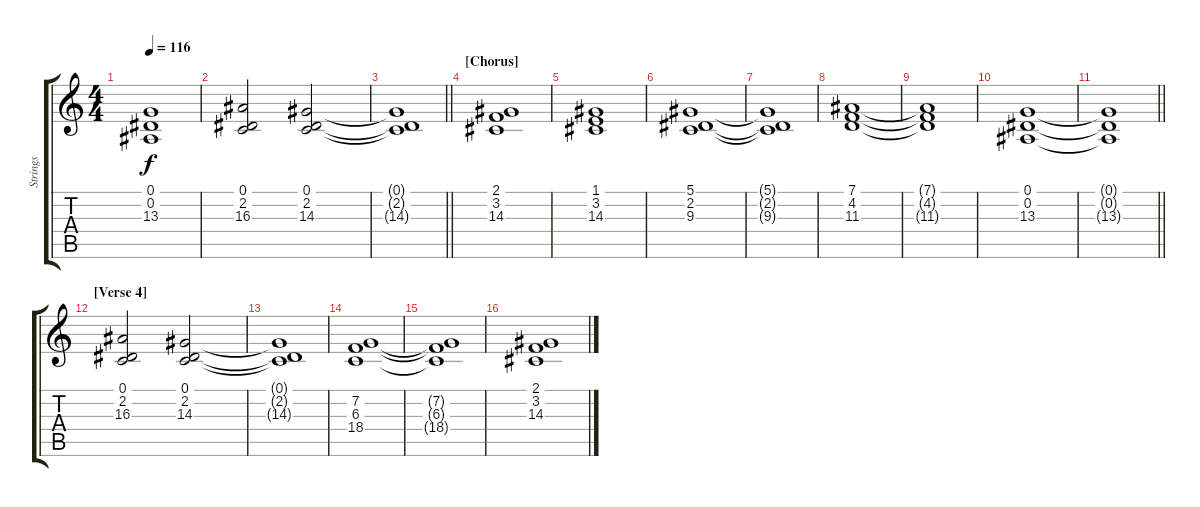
\track ("Strings" "Strings") {instrument stringensemble1}
\staff {score tabs}
\tuning (Eb4 Bb3 Gb3 Db3 Ab2 Eb2) {hide}
\ts (4 4)
\tempo 116
\clef g2
\ks c
(0.1 0.2 13.3).1{dy f} |
(0.1 2.2 16.3).2 (0.1 2.2 14.3).2 |
\barLineRight lightlight
(0.1{t} 2.2{t} 14.3{t}).1 |
\section ("" "[Chorus]")
(2.1 3.2 14.3).1 |
(1.1 3.2 14.3).1 |
(5.1 2.2 9.3).1 |
(5.1{t} 2.2{t} 9.3{t}).1 |
(7.1 4.2 11.3).1 |
(7.1{t} 4.2{t} 11.3{t}).1 |
(0.1 0.2 13.3).1 |
\barLineRight lightlight
(0.1{t} 0.2{t} 13.3{t}).1 |
\section ("" "[Verse 4]")
(0.1 2.2 16.3).2 (0.1 2.2 14.3).2 |
(0.1{t} 2.2{t} 14.3{t}).1 |
(7.2 6.3 18.4).1 |
(7.2{t} 6.3{t} 18.4{t}).1 |
(2.1 3.2 14.3).1
